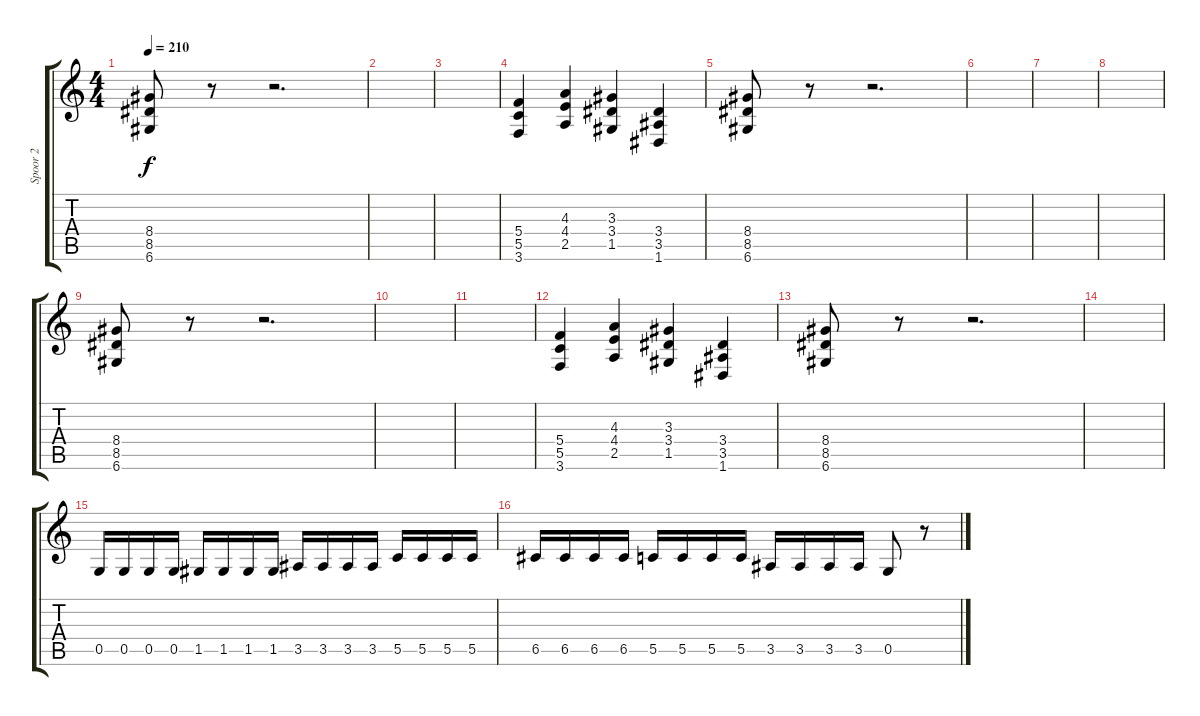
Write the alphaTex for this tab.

\track ("Spoor 2" "Spoor 2") {instrument distortionguitar}
\staff {score tabs}
\tuning (D4 A3 F3 C3 G2 D2) {hide}
\ts (4 4)
\tempo 210
\clef g2
\ks c
(8.4 8.5 6.6).8{dy f instrument distortionguitar} r.8 r.2{d} |
|
|
(5.4 5.5 3.6).4 (4.3 4.4 2.5).4 (3.3 3.4 1.5).4 (3.4 3.5 1.6).4 |
(8.4 8.5 6.6).8 r.8 r.2{d} |
|
|
|
(8.4 8.5 6.6).8 r.8 r.2{d} |
|
|
(5.4 5.5 3.6).4 (4.3 4.4 2.5).4 (3.3 3.4 1.5).4 (3.4 3.5 1.6).4 |
(8.4 8.5 6.6).8 r.8 r.2{d} |
|
0.5.16 0.5.16 0.5.16 0.5.16 1.5.16 1.5.16 1.5.16 1.5.16 3.5.16 3.5.16 3.5.16 3.5.16 5.5.16 5.5.16 5.5.16 5.5.16 |
6.5.16 6.5.16 6.5.16 6.5.16 5.5.16 5.5.16 5.5.16 5.5.16 3.5.16 3.5.16 3.5.16 3.5.16 0.5.8 r.8
